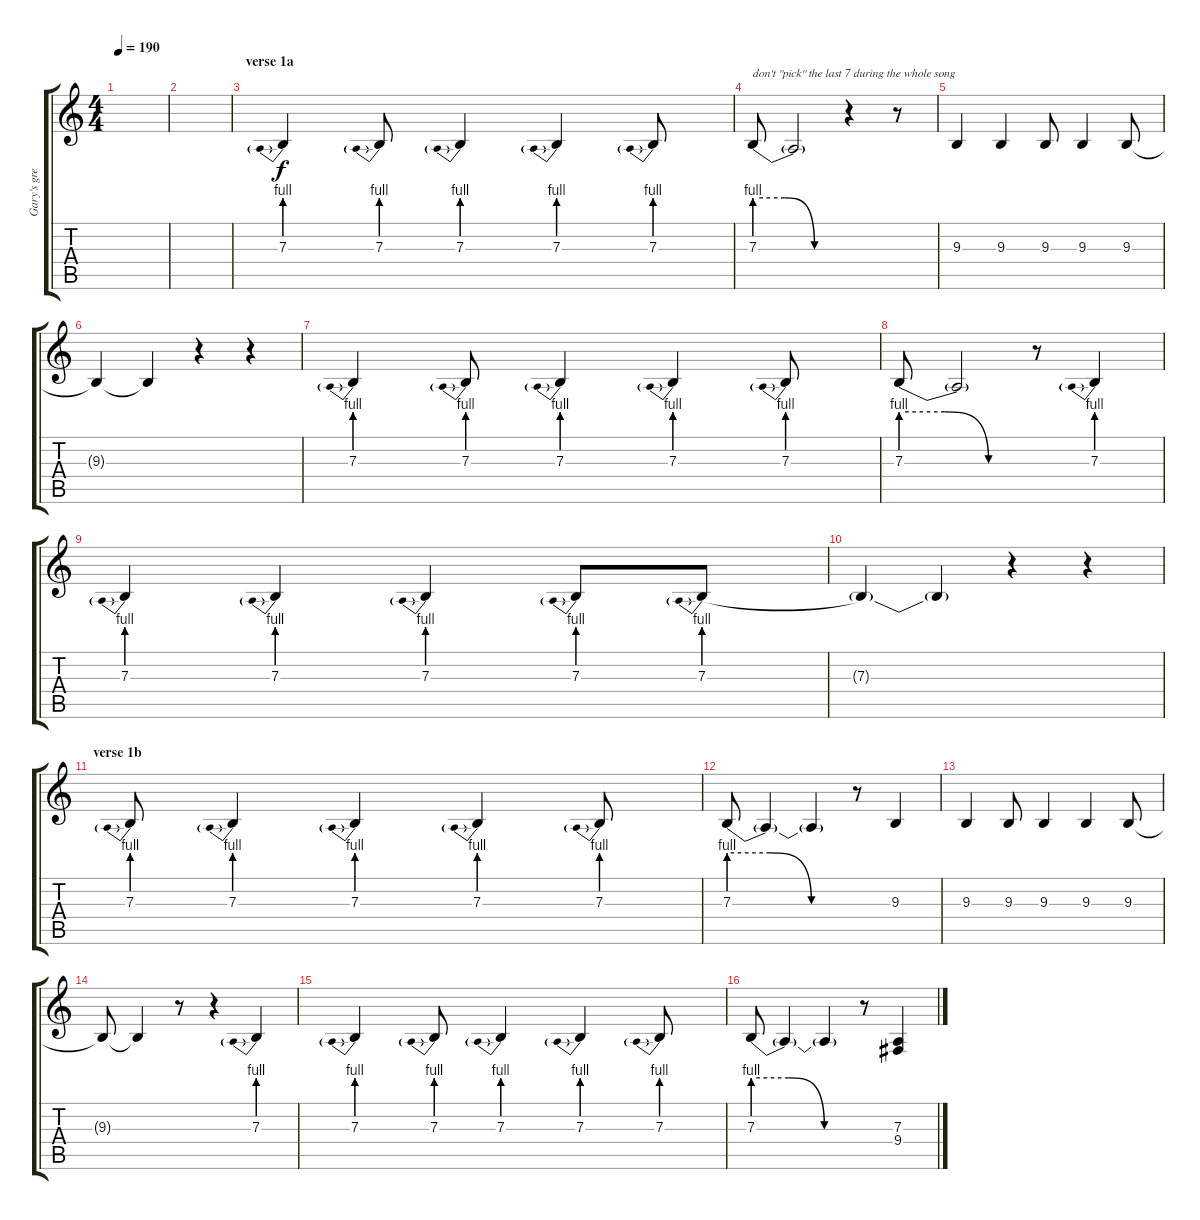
\track ("Gary's great voice" "Gary's gre") {instrument lead6voice}
\staff {score tabs}
\tuning (B3 Gb3 D3 A2 E2 B1) {hide}
\ts (4 4)
\tempo 190
\clef g2
\ks c
|
|
\section ("" "verse 1a")
7.3{be (prebend 0 4 60 4)}.4 7.3{be (prebend 0 4 60 4)}.8 7.3{be (prebend 0 4 60 4)}.4 7.3{be (prebend 0 4 60 4)}.4 7.3{be (prebend 0 4 60 4)}.8 |
7.3{be (custom 0 4 20 4 40 0 60 0)}.8{txt "don't \"pick\" the last 7 during the whole song"} 7.3{t}.2 r.4 r.8 |
9.3.4 9.3.4 9.3.8 9.3.4 9.3.8 |
9.3{t}.4 9.3{t}.4 r.4 r.4 |
7.3{be (prebend 0 4 60 4)}.4 7.3{be (prebend 0 4 60 4)}.8 7.3{be (prebend 0 4 60 4)}.4 7.3{be (prebend 0 4 60 4)}.4 7.3{be (prebend 0 4 60 4)}.8 |
7.3{be (custom 0 4 20 4 40 0 60 0)}.8 7.3{t}.2 r.8 7.3{be (prebend 0 4 60 4)}.4 |
7.3{be (prebend 0 4 60 4)}.4 7.3{be (prebend 0 4 60 4)}.4 7.3{be (prebend 0 4 60 4)}.4 7.3{be (prebend 0 4 60 4)}.8 7.3{be (prebend 0 4 60 4)}.8 |
7.3{t}.4 7.3{t}.4 r.4 r.4 |
\section ("" "verse 1b")
7.3{be (prebend 0 4 60 4)}.8 7.3{be (prebend 0 4 60 4)}.4 7.3{be (prebend 0 4 60 4)}.4 7.3{be (prebend 0 4 60 4)}.4 7.3{be (prebend 0 4 60 4)}.8 |
7.3{be (custom 0 4 20 4 40 0 60 0)}.8 7.3{t}.4 7.3{t}.4 r.8 9.3.4 |
9.3.4 9.3.8 9.3.4 9.3.4 9.3.8 |
9.3{t}.8 9.3{t}.4 r.8 r.4 7.3{be (prebend 0 4 60 4)}.4 |
7.3{be (prebend 0 4 60 4)}.4 7.3{be (prebend 0 4 60 4)}.8 7.3{be (prebend 0 4 60 4)}.4 7.3{be (prebend 0 4 60 4)}.4 7.3{be (prebend 0 4 60 4)}.8 |
7.3{be (custom 0 4 20 4 40 0 60 0)}.8 7.3{t}.4 7.3{t}.4 r.8 (7.3 9.4).4
